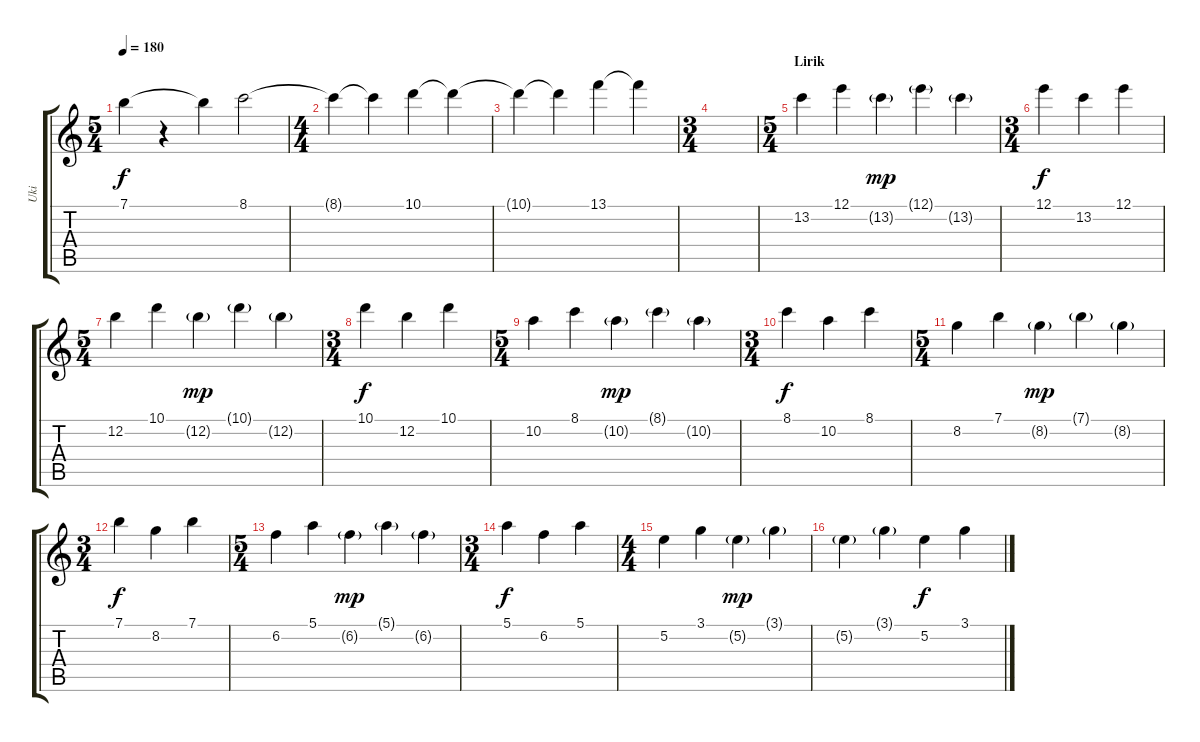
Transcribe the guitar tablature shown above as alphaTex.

\track ("Uki" "Uki") {instrument electricguitarjazz}
\staff {score tabs}
\tuning (E4 B3 G3 D3 A2 E2) {hide}
\ts (5 4)
\tempo 180
\clef g2
\ks c
7.1{t}.4{dy f} r.4 7.1{t}.4 8.1.2 |
\ts (4 4)
8.1{t}.4 8.1{t}.4 10.1.4 10.1{t}.4 |
10.1{t}.4 10.1{t}.4 13.1.4 13.1{t}.4 |
\ts (3 4)
|
\ts (5 4)
\section ("" "Lirik")
13.2.4{volume 10} 12.1.4 13.2{g}.4{dy mp} 12.1{g}.4 13.2{g}.4 |
\ts (3 4)
12.1.4{dy f} 13.2.4 12.1.4 |
\ts (5 4)
12.2.4 10.1.4 12.2{g}.4{dy mp} 10.1{g}.4 12.2{g}.4 |
\ts (3 4)
10.1.4{dy f} 12.2.4 10.1.4 |
\ts (5 4)
10.2.4 8.1.4 10.2{g}.4{dy mp} 8.1{g}.4 10.2{g}.4 |
\ts (3 4)
8.1.4{dy f} 10.2.4 8.1.4 |
\ts (5 4)
8.2.4 7.1.4 8.2{g}.4{dy mp} 7.1{g}.4 8.2{g}.4 |
\ts (3 4)
7.1.4{dy f} 8.2.4 7.1.4 |
\ts (5 4)
6.2.4 5.1.4 6.2{g}.4{dy mp} 5.1{g}.4 6.2{g}.4 |
\ts (3 4)
5.1.4{dy f} 6.2.4 5.1.4 |
\ts (4 4)
5.2.4 3.1.4 5.2{g}.4{dy mp} 3.1{g}.4 |
5.2{g}.4 3.1{g}.4 5.2.4{dy f} 3.1.4
